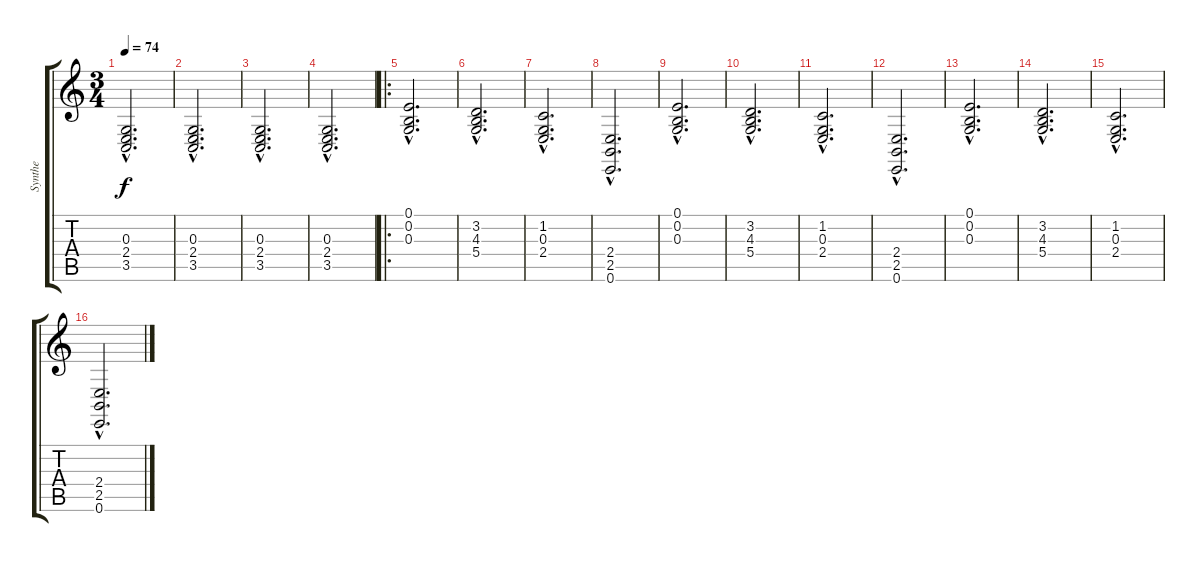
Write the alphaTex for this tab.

\track ("Synthe" "Synthe") {instrument stringensemble2}
\staff {score tabs}
\tuning (E4 B3 G3 D3 A2 E2) {hide}
\ts (3 4)
\tempo 74
\clef g2
\ks c
(0.3{hac} 2.4{hac} 3.5{hac}).2{d dy f} |
(0.3{hac} 2.4{hac} 3.5{hac}).2{d} |
(0.3{hac} 2.4{hac} 3.5{hac}).2{d} |
(0.3{hac} 2.4{hac} 3.5{hac}).2{d} |
\ro
(0.1{hac} 0.2{hac} 0.3{hac}).2{d} |
(3.2{hac} 4.3{hac} 5.4{hac}).2{d} |
(1.2{hac} 0.3{hac} 2.4{hac}).2{d} |
(2.4{hac} 2.5{hac} 0.6{hac}).2{d} |
(0.1{hac} 0.2{hac} 0.3{hac}).2{d} |
(3.2{hac} 4.3{hac} 5.4{hac}).2{d} |
(1.2{hac} 0.3{hac} 2.4{hac}).2{d} |
(2.4{hac} 2.5{hac} 0.6{hac}).2{d} |
(0.1{hac} 0.2{hac} 0.3{hac}).2{d} |
(3.2{hac} 4.3{hac} 5.4{hac}).2{d} |
(1.2{hac} 0.3{hac} 2.4{hac}).2{d} |
(2.4{hac} 2.5{hac} 0.6{hac}).2{d}
